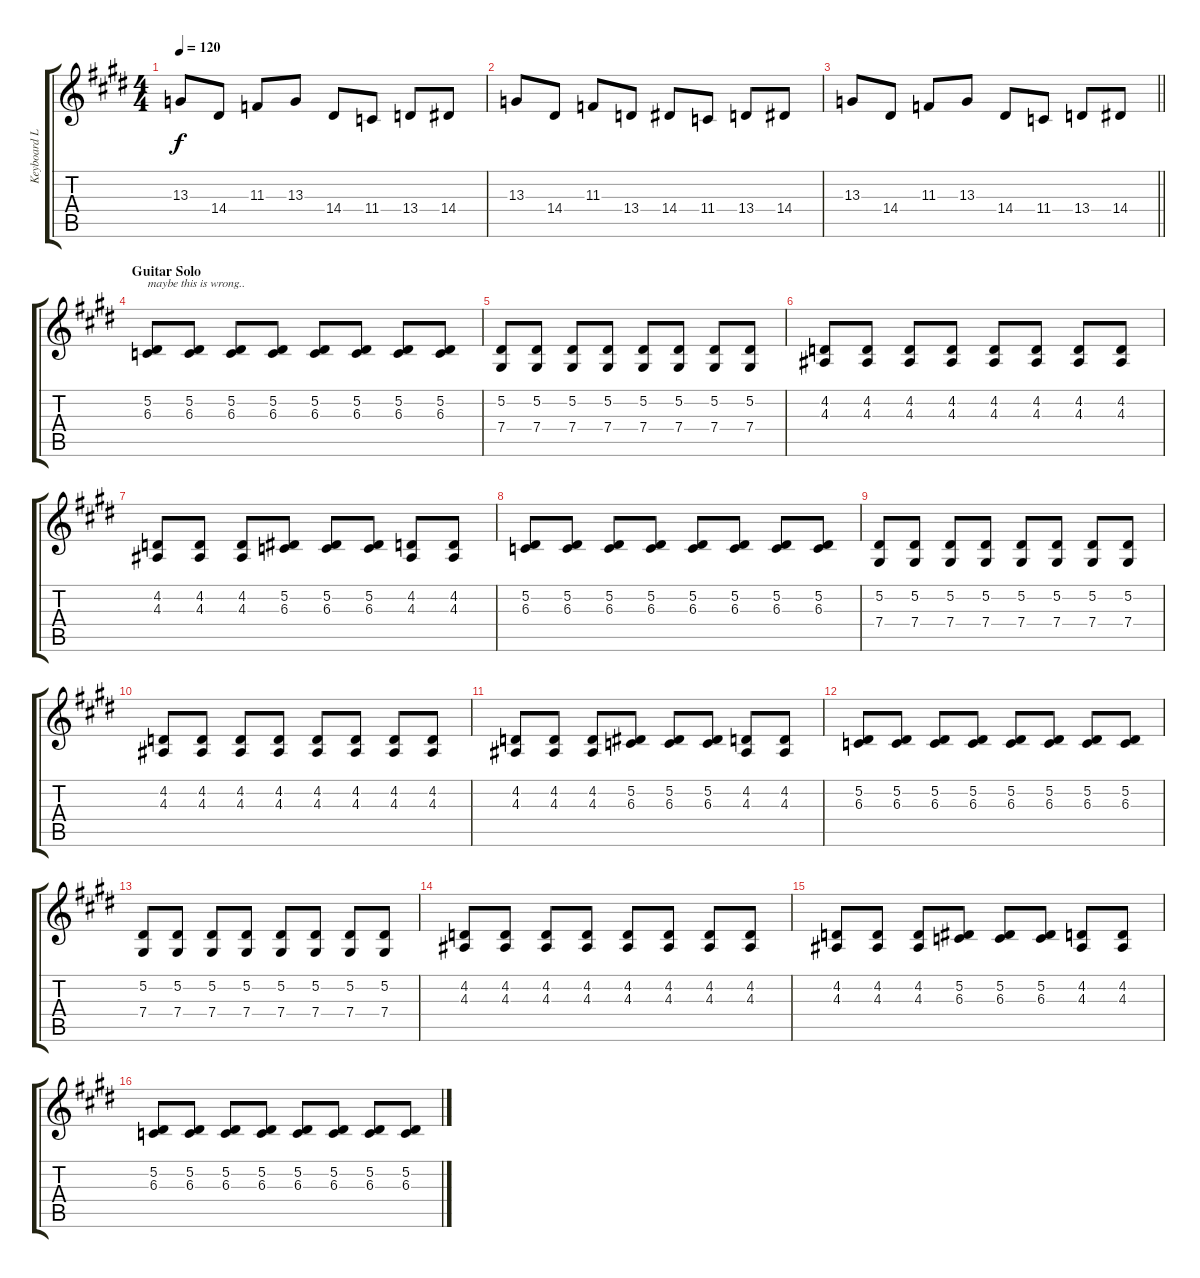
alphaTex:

\track ("Keyboard Lead" "Keyboard L") {instrument lead5charang}
\staff {score tabs}
\tuning (Eb4 Bb3 Gb3 Db3 Ab2 Eb2) {hide}
\ts (4 4)
\tempo 120
\clef g2
\ks e
13.3.8{dy f} 14.4.8 11.3.8 13.3.8 14.4.8 11.4.8 13.4.8 14.4.8 |
13.3.8 14.4.8 11.3.8 13.4.8 14.4.8 11.4.8 13.4.8 14.4.8 |
\barLineRight lightlight
13.3.8 14.4.8 11.3.8 13.3.8 14.4.8 11.4.8 13.4.8 14.4.8 |
\section ("" "Guitar Solo")
(5.2 6.3).8{txt "maybe this is wrong.."} (5.2 6.3).8 (5.2 6.3).8 (5.2 6.3).8 (5.2 6.3).8 (5.2 6.3).8 (5.2 6.3).8 (5.2 6.3).8 |
(5.2 7.4).8 (5.2 7.4).8 (5.2 7.4).8 (5.2 7.4).8 (5.2 7.4).8 (5.2 7.4).8 (5.2 7.4).8 (5.2 7.4).8 |
(4.2 4.3).8 (4.2 4.3).8 (4.2 4.3).8 (4.2 4.3).8 (4.2 4.3).8 (4.2 4.3).8 (4.2 4.3).8 (4.2 4.3).8 |
(4.2 4.3).8 (4.2 4.3).8 (4.2 4.3).8 (5.2 6.3).8 (5.2 6.3).8 (5.2 6.3).8 (4.2 4.3).8 (4.2 4.3).8 |
(5.2 6.3).8 (5.2 6.3).8 (5.2 6.3).8 (5.2 6.3).8 (5.2 6.3).8 (5.2 6.3).8 (5.2 6.3).8 (5.2 6.3).8 |
(5.2 7.4).8 (5.2 7.4).8 (5.2 7.4).8 (5.2 7.4).8 (5.2 7.4).8 (5.2 7.4).8 (5.2 7.4).8 (5.2 7.4).8 |
(4.2 4.3).8 (4.2 4.3).8 (4.2 4.3).8 (4.2 4.3).8 (4.2 4.3).8 (4.2 4.3).8 (4.2 4.3).8 (4.2 4.3).8 |
(4.2 4.3).8 (4.2 4.3).8 (4.2 4.3).8 (5.2 6.3).8 (5.2 6.3).8 (5.2 6.3).8 (4.2 4.3).8 (4.2 4.3).8 |
(5.2 6.3).8 (5.2 6.3).8 (5.2 6.3).8 (5.2 6.3).8 (5.2 6.3).8 (5.2 6.3).8 (5.2 6.3).8 (5.2 6.3).8 |
(5.2 7.4).8 (5.2 7.4).8 (5.2 7.4).8 (5.2 7.4).8 (5.2 7.4).8 (5.2 7.4).8 (5.2 7.4).8 (5.2 7.4).8 |
(4.2 4.3).8 (4.2 4.3).8 (4.2 4.3).8 (4.2 4.3).8 (4.2 4.3).8 (4.2 4.3).8 (4.2 4.3).8 (4.2 4.3).8 |
(4.2 4.3).8 (4.2 4.3).8 (4.2 4.3).8 (5.2 6.3).8 (5.2 6.3).8 (5.2 6.3).8 (4.2 4.3).8 (4.2 4.3).8 |
(5.2 6.3).8 (5.2 6.3).8 (5.2 6.3).8 (5.2 6.3).8 (5.2 6.3).8 (5.2 6.3).8 (5.2 6.3).8 (5.2 6.3).8
